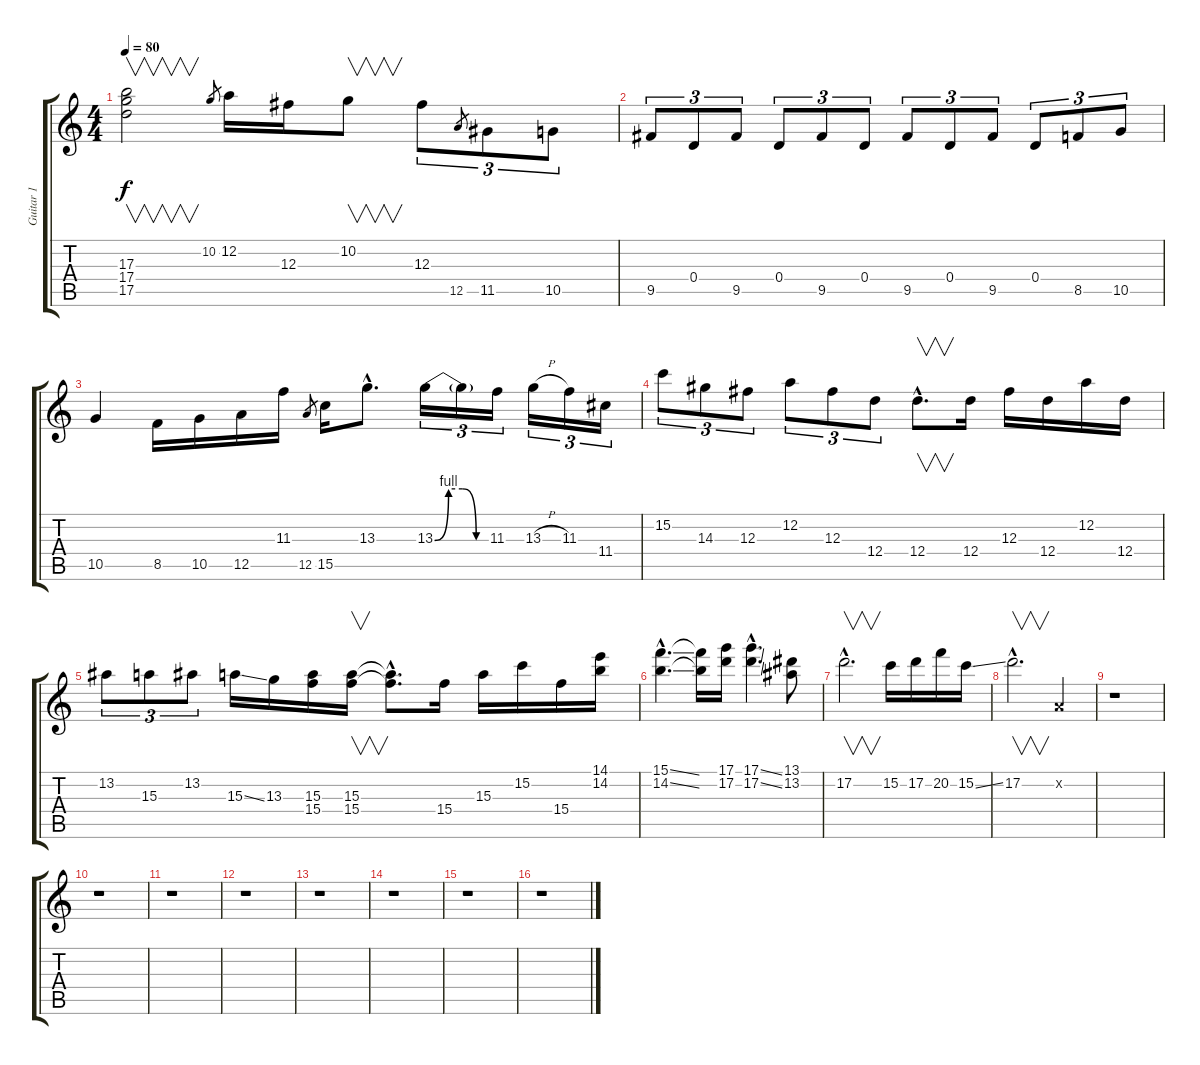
\track ("Guitar 1" "Guitar 1") {instrument electricguitarclean}
\staff {score tabs}
\tuning (D4 A3 Gb3 D3 A2 D2) {hide}
\ts (4 4)
\tempo 80
\clef g2
\ks c
(17.3 17.4 17.5).2{v dy f} 10.2.8{gr} 12.2.16 12.3.16 10.2.8{v} 12.3.8{tu (3 2)} 12.5.8{gr} 11.5.8{tu (3 2)} 10.5.8{tu (3 2)} |
9.5.8{tu (3 2)} 0.4.8{tu (3 2)} 9.5.8{tu (3 2)} 0.4.8{tu (3 2)} 9.5.8{tu (3 2)} 0.4.8{tu (3 2)} 9.5.8{tu (3 2)} 0.4.8{tu (3 2)} 9.5.8{tu (3 2)} 0.4.8{tu (3 2)} 8.5.8{tu (3 2)} 10.5.8{tu (3 2)} |
10.5.4 8.5.16 10.5.16 12.5.16 11.3.16 12.5.8{gr} 15.5.16 13.3{hac}.8{d} 13.3{be (custom 0 0 15 4 30 4 45 0 60 0)}.16{tu (3 2)} 13.3{t}.16{tu (3 2)} 11.3.16{tu (3 2)} 13.3{h}.16{tu (3 2)} 11.3.16{tu (3 2)} 11.4.16{tu (3 2)} |
15.2.8{tu (3 2)} 14.3.8{tu (3 2)} 12.3.8{tu (3 2)} 12.2.8{tu (3 2)} 12.3.8{tu (3 2)} 12.4.8{tu (3 2)} 12.4{hac}.8{v d} 12.4.16 12.3.16 12.4.16 12.2.16 12.4.16 |
13.2.8{tu (3 2)} 15.3.8{tu (3 2)} 13.2.8{tu (3 2)} 15.3{ss}.16 13.3.16 (15.3 15.4).16 (15.3 15.4).16{v} (15.3{hac t} 15.4{hac t}).8{d} 15.4.16 15.3.16 15.2.16 15.4.16 (14.1 14.2).16 |
(15.1{ss hac} 14.2{ss hac}).4{d} (15.1{t} 14.2{t}).16 (17.1 17.2).16 (17.1{ss hac} 17.2{ss hac}).4{d} (13.1 13.2).8 |
17.2{hac}.2{v d} 15.2.16 17.2.16 20.2.16 15.2{ss}.16 |
17.2{hac}.2{v d} 0.2{x}.4 |
r.1{instrument electricguitarclean} |
r.1 |
r.1 |
r.1 |
r.1 |
r.1 |
r.1 |
r.1
